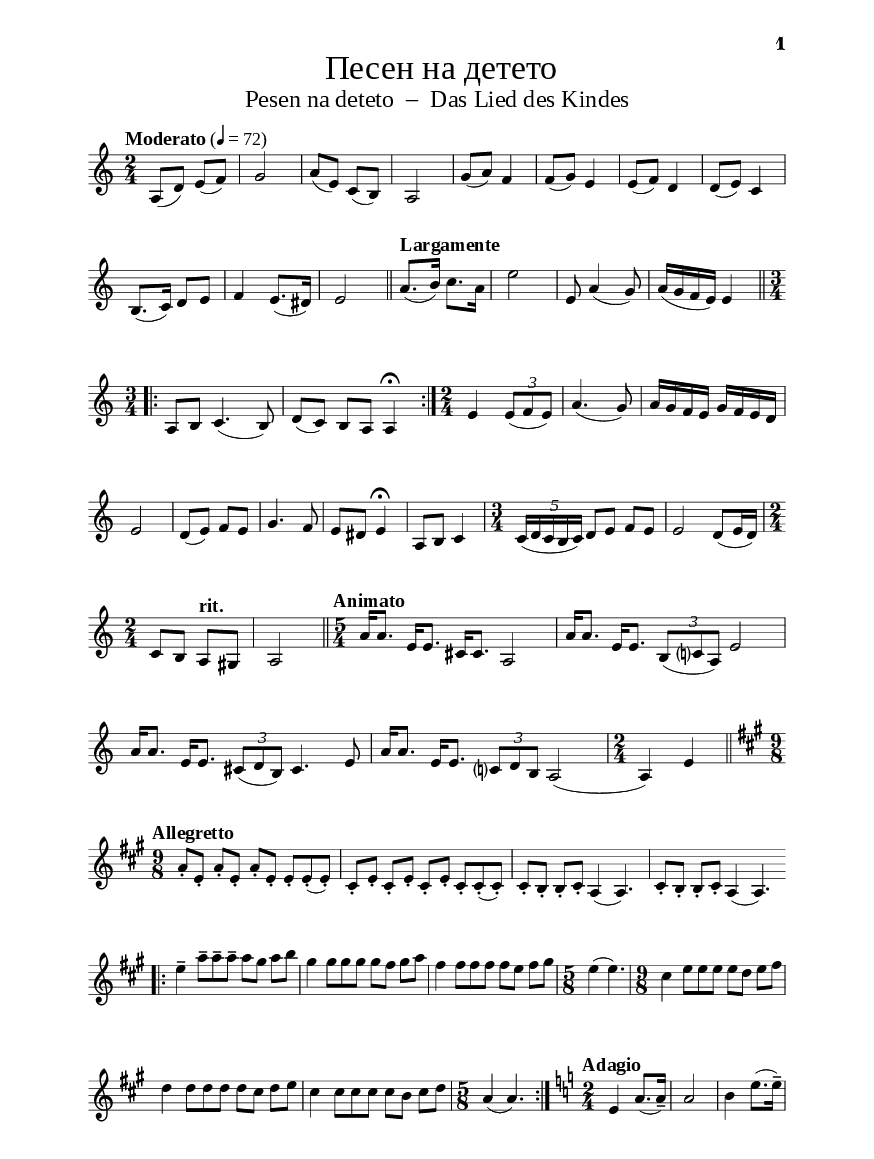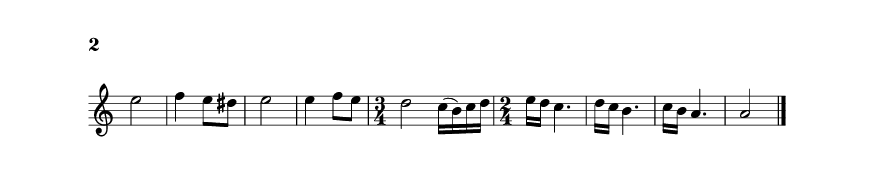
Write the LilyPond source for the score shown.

\version "2.24.4"

% include paper part and global functions
\include "include/globals.ily"
\bookpart {
  \label #'ref164
  \tocItem \markup "Песен на детето – Pesen na deteto"
  \paper {
    print-all-headers = ##t
    print-page-number = ##t
    print-first-page-number = ##t


    % put page numbers on the top and change the font style.
    oddHeaderMarkup = \markup
    \fill-line {
      ""
      \unless \on-first-page-of-part \fromproperty #'header:instrument
      \if \should-print-page-number \abs-fontsize #7 { \number \fromproperty #'page:page-number-string }
    }
    %% evenHeaderMarkup would inherit the value of
    %% oddHeaderMarkup if it were not defined here
    evenHeaderMarkup = \markup
    \fill-line {
      \if \should-print-page-number \abs-fontsize #7 { \number \fromproperty #'page:page-number-string }
      \unless \on-first-page-of-part \fromproperty #'header:instrument
      ""
    }

    oddFooterMarkup = \markup ""

    evenFooterMarkup = ""
    left-margin = 1.5\cm
    right-margin = 1.5\cm
    top-margin = 1\cm
    bottom-margin = 1.5\cm
    ragged-bottom = ##t % do not spread the staves to fill the whole vertical space
    top-markup-spacing.basic-distance = 0\mm % margin between page number and system for the first page
    top-system-spacing.basic-distance = 10\mm % margin between page number and system for the other pages

    % change distance between staves
    system-system-spacing =
    #'((basic-distance . 17)
       (minimum-distance . 6)
       (padding . 1)
       (stretchability . 12))
  }

  \header {
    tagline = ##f
  }

  \score {
    \include "include/score-layout.ily"
    \new Voice \absolute {
      \clef treble
      \key a \minor
      \time 2/4
      \tempoFunc "Moderato" 4 "72"
      a8 ( d'8 ) e'8 ( f'8 ) | % 2
      g'2 | % 3
      a'8 ( e'8 ) c'8 ( b8 ) | % 4
      a2 | % 5
      %\tempo "Poco più mosso"
      g'8
      ( a'8 ) f'4 | f'8 ( g'8 )
      e'4 | % 6
      e'8 ( f'8 ) d'4 | d'8 ( e'8 ) c'4 \break | % 7
      b8. ( c'16 ) d'8 e'8 | % 8
      f'4 e'8. ( dis'16 ) | % 9

      e'2 \bar "||"
      \tempo "Largamente"
      a'8.  ( b'16 ) c''8. a'16 | % 11
      e''2 | % 12
      e'8 a'4 ( g'8 ) | % 13
      a'16 ( g'16 f'16 e'16 ) e'4 \break | % 14
      \time 3/4   \bar ".|:-||"
      a8 b8 c'4. ( b8 ) | % 15
      d'8 ( [c'8] ) b8 [a8] a4 \fermata
      \bar ":|."
      | % 16

      \time 2/4  e'4 \once \override TupletBracket.stencil = ##f
      \times 2/3  {
        e'8( f'8 e'8 )
      }
      | % 17
      a'4. ( g'8 ) | % 18
      a'16 g'16 f'16 e'16 g'16 f'16 e'16 d'16 \break | % 19
      e'2 |
      d'8 ( e'8 ) f'8 e'8 | % 21
      g'4. f'8 | % 22
      e'8 dis'8 e'4 \fermata | % 23
      a8 b8 c'4 | % 24
      \time 3/4  \once \override TupletBracket.stencil = ##f
      \times 4/5  {
        c'16 ( d'16 c'16 b16 c'16)
      }
      d'8 [e'8] f'8 [e'8] | % 25
      e'2 d'8 ( e'16 d'16 ) \break | % 26
      \time 2/4  c'8 b8 \tempo "rit." a8 gis8 | % 27
      a2 \bar "||"
      \time 5/4  | % 28
      \tempo "Animato"
      a'16  a'8. e'16 e'8. cis'16 cis'8. a2 | % 29
      a'16 a'8. e'16 e'8. \once \override TupletBracket.stencil = ##f
      \times 2/3  {
        b8 ( c'?8 a8 )
      }
      e'2 \break |
      a'16 a'8. e'16 e'8. \once \override TupletBracket.stencil = ##f
      \times 2/3  {
        cis'8 ( d'8 b8 )
      }
      cis'4. e'8 | % 31
      a'16 a'8. e'16 e'8. \once \override TupletBracket.stencil = ##f
      \times 2/3  {
        c'?8 d'8 b8
      }
      a2 ( | % 32
      \time 2/4  a4 ) e'4 \bar "||"
      \break | % 33
      \key a \major \time 9/8 | % 33
      \tempo "Allegretto"
      a'8  -. [e'8 -. ] a'8 -. [e'8 -.] a'8 -. [e'8]
      -. e'8 -. e'8 ( -. e'8 ) -. | % 34
      cis'8 -. [e'8 -.] cis'8 -. [e'8 -.] cis'8 -. [e'8 -.] cis'8 -. cis'8 ( -.
      cis'8 ) -. | % 35
      cis'8 -. [b8 -.] b8 -. [cis'8 -.] a4 ( a4. )  | % 36
      cis'8 -. [ b8 -.] b8 -. [cis'8 -.] a4 ( a4. ) | \break % 37
      \bar ".|:"
      e''4 -- a''8 -- [a''8 -- a''8 -- ] % 38
      a''8 [gis''8] a''8 [b''8] | gis''4 gis''8 [gis''8 gis''8]  % 39
      gis''8 [fis''8] gis''8 [a''8] | fis''4 fis''8 [fis''8 fis''8]
      fis''8 [e''8] fis''8 [gis''8] | \time 5/8 e''4 ( e''4. ) | % 41
      \time 9/8  cis''4 e''8 [e''8 e''8] e''8 [d''8] e''8 [fis''8] | d''4 d''8 [d''8 d''8]
      d''8 [cis''8] d''8 [e''8] | cis''4 cis''8 [cis''8 cis''8] % 44
      cis''8 [b'8] cis''8 [d''8] \time 5/8 a'4 ( a'4. )
      \bar ":|."
      | % 45
      \tempo "Adagio"
      \key a \minor \time 2/4 | % 45
      e'4
      a'8. ( a'16 ) -- | % 46
      a'2 | % 47
      b'4 e''8. ( e''16 ) -- | \break % 48
      e''2 | % 49
      f''4 e''8 dis''8  |
      e''2 | % 51
      e''4 f''8 e''8 | % 52
      \time 3/4  d''2 c''16 ( b'16 ) c''16 d''16 | % 53
      \time 2/4  e''16 d''16 c''4. | % 54
      d''16 c''16 b'4. | % 55
      c''16 b'16 a'4. | % 56
      a'2 \bar "|."
    }


    \addlyrics {

    }

    \addlyrics {

    }
    \header {
      title = \titleFunc " Песен на детето" "Pesen na deteto  –  Das Lied des Kindes"
    }

    \midi{}

  } % score

} % bookpart
